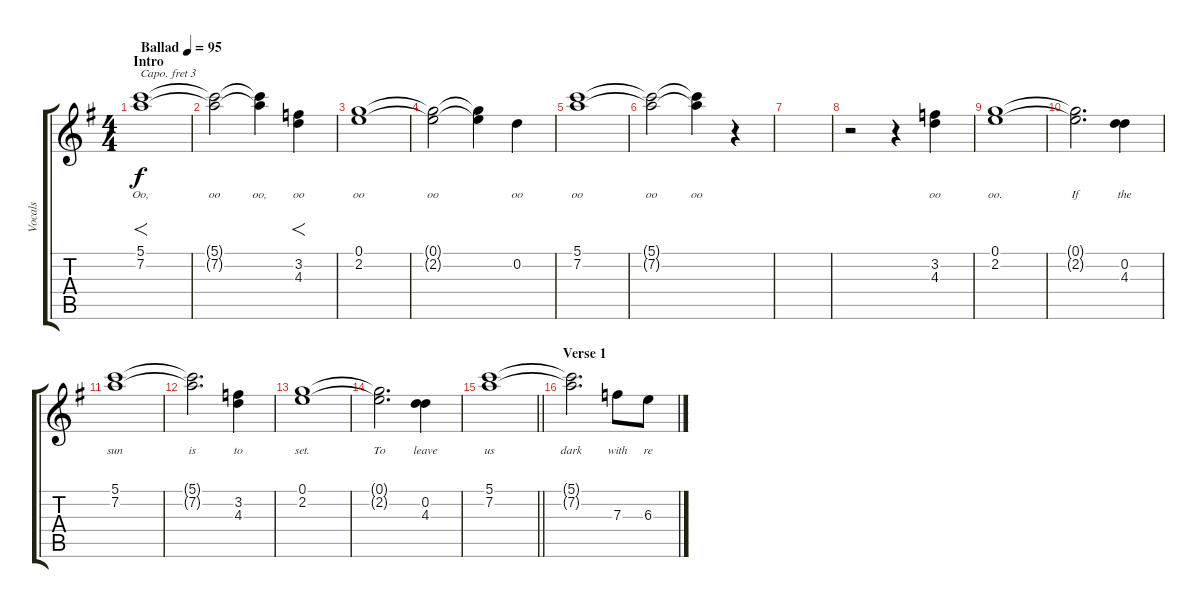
\track ("Vocals" "Vocals") {instrument electricguitarclean}
\staff {score tabs}
\capo 3
\tuning (E4 B3 G3 D3 A2 E2) {hide}
\ts (4 4)
\section ("" "Intro")
\tempo (95 "Ballad")
\clef g2
\ks g
(5.1 7.2).1{f lyrics (0 "Oo,") lyrics (1 "") lyrics (2 "") lyrics (3 "") lyrics (4 "") dy f instrument electricguitarclean} |
(5.1{t} 7.2{t}).2{lyrics (0 "oo") lyrics (1 "") lyrics (2 "") lyrics (3 "") lyrics (4 "")} (5.1{t} 7.2{t}).4{lyrics (0 "oo,") lyrics (1 "") lyrics (2 "") lyrics (3 "") lyrics (4 "")} (3.2 4.3).4{f lyrics (0 "oo") lyrics (1 "") lyrics (2 "") lyrics (3 "") lyrics (4 "")} |
(0.1 2.2).1{lyrics (0 "oo") lyrics (1 "") lyrics (2 "") lyrics (3 "") lyrics (4 "")} |
(0.1{t} 2.2{t}).2{lyrics (0 "oo") lyrics (1 "") lyrics (2 "") lyrics (3 "") lyrics (4 "")} (0.1{t} 2.2{t}).4{lyrics (0 "") lyrics (1 "") lyrics (2 "") lyrics (3 "") lyrics (4 "")} 0.2.4{lyrics (0 "oo") lyrics (1 "") lyrics (2 "") lyrics (3 "") lyrics (4 "")} |
(5.1 7.2).1{lyrics (0 "oo") lyrics (1 "") lyrics (2 "") lyrics (3 "") lyrics (4 "")} |
(5.1{t} 7.2{t}).2{lyrics (0 "oo") lyrics (1 "") lyrics (2 "") lyrics (3 "") lyrics (4 "")} (5.1{t} 7.2{t}).4{lyrics (0 "oo") lyrics (1 "") lyrics (2 "") lyrics (3 "") lyrics (4 "")} r.4 |
|
r.2 r.4 (3.2 4.3).4{lyrics (0 "oo") lyrics (1 "") lyrics (2 "") lyrics (3 "") lyrics (4 "")} |
(0.1 2.2).1{lyrics (0 "oo.") lyrics (1 "") lyrics (2 "") lyrics (3 "") lyrics (4 "")} |
(0.1{t} 2.2{t}).2{d lyrics (0 "If") lyrics (1 "") lyrics (2 "") lyrics (3 "") lyrics (4 "")} (0.2 4.3).4{lyrics (0 "the") lyrics (1 "") lyrics (2 "") lyrics (3 "") lyrics (4 "")} |
(5.1 7.2).1{lyrics (0 "sun") lyrics (1 "") lyrics (2 "") lyrics (3 "") lyrics (4 "")} |
(5.1{t} 7.2{t}).2{d lyrics (0 "is") lyrics (1 "") lyrics (2 "") lyrics (3 "") lyrics (4 "")} (3.2 4.3).4{lyrics (0 "to") lyrics (1 "") lyrics (2 "") lyrics (3 "") lyrics (4 "")} |
(0.1 2.2).1{lyrics (0 "set.") lyrics (1 "") lyrics (2 "") lyrics (3 "") lyrics (4 "")} |
(0.1{t} 2.2{t}).2{d lyrics (0 "To") lyrics (1 "") lyrics (2 "") lyrics (3 "") lyrics (4 "")} (0.2 4.3).4{lyrics (0 "leave") lyrics (1 "") lyrics (2 "") lyrics (3 "") lyrics (4 "")} |
\barLineRight lightlight
(5.1 7.2).1{lyrics (0 "us") lyrics (1 "") lyrics (2 "") lyrics (3 "") lyrics (4 "")} |
\section ("" "Verse 1")
(5.1{t} 7.2{t}).2{d lyrics (0 "dark") lyrics (1 "") lyrics (2 "") lyrics (3 "") lyrics (4 "")} 7.3.8{lyrics (0 "with") lyrics (1 "") lyrics (2 "") lyrics (3 "") lyrics (4 "")} 6.3.8{lyrics (0 "re") lyrics (1 "") lyrics (2 "") lyrics (3 "") lyrics (4 "")}
